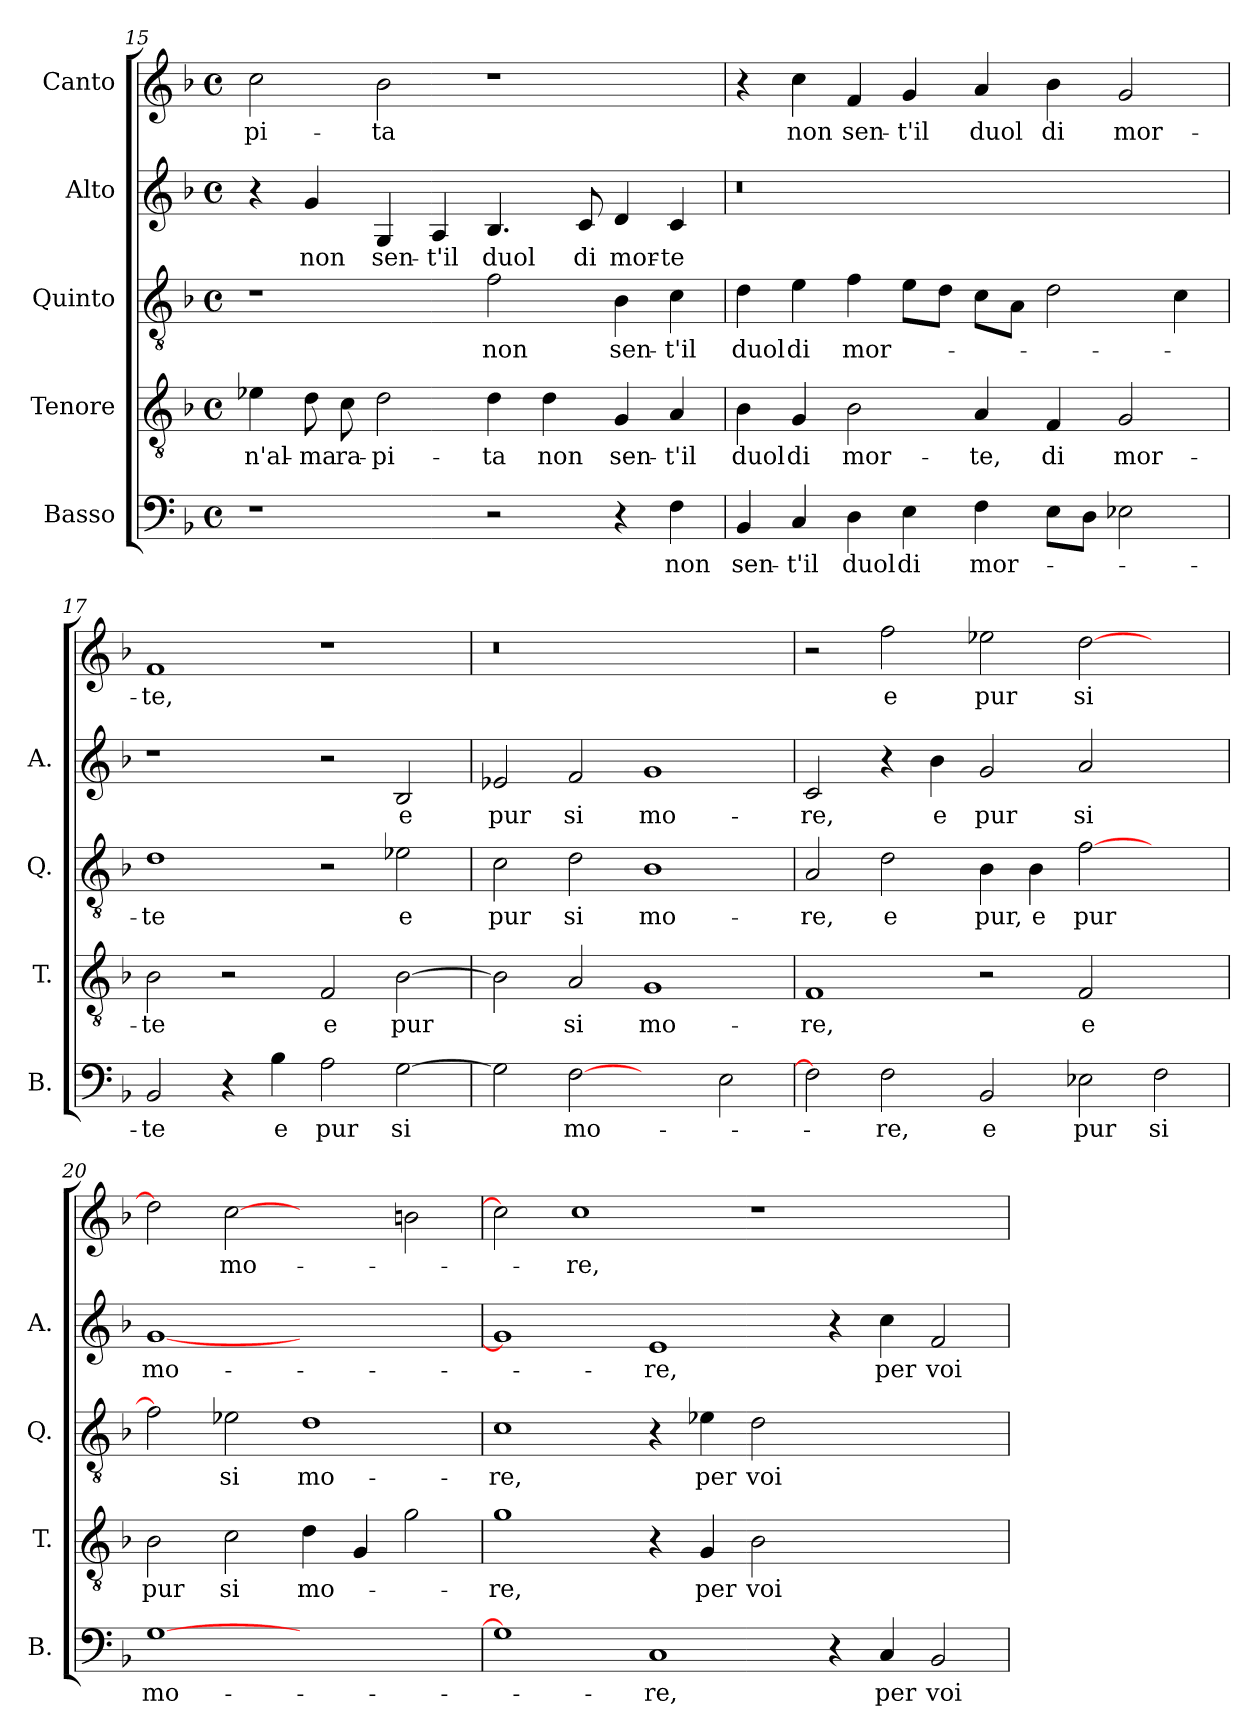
**kern	**text	**kern	**text	**kern	**text	**kern	**text	**kern	**text
*part5	*part5	*part4	*part4	*part3	*part3	*part2	*part2	*part1	*part1
*staff5	*staff5	*staff4	*staff4	*staff3	*staff3	*staff2	*staff2	*staff1	*staff1
*I"Basso	*	*I"Tenore	*	*I"Quinto	*	*I"       Alto	*	*I"Canto	*
*I'B.	*	*I'T.	*	*I'Q.	*	*I'A.	*	*	*
*clefF4	*	*clefGv2	*	*clefGv2	*	*clefG2	*	*clefG2	*
*k[b-]	*	*k[b-]	*	*k[b-]	*	*k[b-]	*	*k[b-]	*
*F:	*	*F:	*	*F:	*	*F:	*	*F:	*
*M4/4	*	*M4/4	*	*M4/4	*	*M4/4	*	*M4/4	*
*met(c)	*	*met(c)	*	*met(c)	*	*met(c)	*	*met(c)	*
=15	=15	=15	=15	=15	=15	=15	=15	=15	=15
1r	.	4e-X\	-n'al-	1r	.	4r	.	2cc\	-pi-
.	.	8d\	-ma	.	.	4g/	non	.	.
.	.	8c\	ra-	.	.	.	.	.	.
.	.	2d\	-pi-	.	.	4G/	sen-	2b-\	-ta
.	.	.	.	.	.	4A/	-t'il	.	.
2r	.	4d\	-ta	2f\	non	4.B-/	duol	1r	.
.	.	4d\	non	.	.	.	.	.	.
.	.	.	.	.	.	8c/	di	.	.
4r	.	4G/	sen-	4B-\	sen-	4d/	mor-	.	.
4F\	non	4A/	-t'il	4c\	-t'il	4c/	-te	.	.
=16	=16	=16	=16	=16	=16	=16	=16	=16	=16
!	!	!	!	!	!	!LO:N:vis=0	!	!	!
4BB-/	sen-	4B-\	duol	4d\	duol	1r	.	4r	.
4C/	-t'il	4G/	di	4e\	di	.	.	4cc\	non
4D\	duol	2B-\	mor-	4f\	mor-	.	.	4f/	sen-
4E\	di	.	.	8e\L	.	.	.	4g/	-t'il
.	.	.	.	8d\J	.	.	.	.	.
4F\	mor-	4A/	-te,	8c\L	.	1ryy	.	4a/	duol
.	.	.	.	8A\J	.	.	.	.	.
8E\L	.	4F/	di	2d\	.	.	.	4b-\	di
8D\J	.	.	.	.	.	.	.	.	.
2E-X\	.	2G/	mor-	.	.	.	.	2g/	mor-
.	.	.	.	4c\	.	.	.	.	.
=17	=17	=17	=17	=17	=17	=17	=17	=17	=17
2BB-/	-te	2B-\	-te	1d\	-te	1r	.	1f/	-te,
4r	.	2r	.	.	.	.	.	.	.
4B-\	e	.	.	.	.	.	.	.	.
2A\	pur	2F/	e	2r	.	2r	.	1r	.
[2G\	si	[2B-\	pur	2e-X\	e	2B-/	e	.	.
=18	=18	=18	=18	=18	=18	=18	=18	=18	=18
!	!	!	!	!	!	!	!	!LO:N:vis=0	!
2G\]	.	2B-\]	.	2c\	pur	2e-X/	pur	1r	.
[2F\	mo-	2A/	si	2d\	si	2f/	si	.	.
2ryy	.	1G/	mo-	1B-\	mo-	1g/	mo-	1ryy	.
2E\	.	.	.	.	.	.	.	.	.
=19	=19	=19	=19	=19	=19	=19	=19	=19	=19
2F\]	.	1F/	-re,	2A/	-re,	2c/	-re,	2r	.
2F\	-re,	.	.	2d\	e	4r	.	2ff\	e
.	.	.	.	.	.	4b-\	e	.	.
2BB-/	e	2r	.	4B-\	pur,	2g/	pur	2ee-X\	pur
.	.	.	.	4B-\	e	.	.	.	.
2E-X\	pur	2F/	e	[2f\	pur	2a/	si	[2dd\	si
2F\	si	2ryy	.	2ryy	.	2ryy	.	2ryy	.
=20	=20	=20	=20	=20	=20	=20	=20	=20	=20
[1G\	mo-	2B-\	pur	2f\]	.	[1g/	mo-	2dd\]	.
.	.	2c\	si	2e-X\	si	.	.	[2cc\	mo-
1ryy	.	4d\	mo-	1d\	mo-	1ryy	.	2ryy	.
.	.	4G/	.	.	.	.	.	.	.
.	.	2g\	.	.	.	.	.	2bn\	.
=21	=21	=21	=21	=21	=21	=21	=21	=21	=21
1G\]	.	1g\	-re,	1c\	-re,	1g/]	.	2cc\]	.
.	.	.	.	.	.	.	.	1cc\	-re,
1C/	-re,	4r	.	4r	.	1e/	-re,	.	.
.	.	4G/	per	4e-X\	per	.	.	.	.
.	.	2B-\	voi	2d\	voi	.	.	1r	.
4r	.	1ryy	.	1ryy	.	4r	.	.	.
4C/	per	.	.	.	.	4cc\	per	.	.
2BB-/	voi	.	.	.	.	2f/	voi	2ryy	.
=	=	=	=	=	=	=	=	=	=
*-	*-	*-	*-	*-	*-	*-	*-	*-	*-
